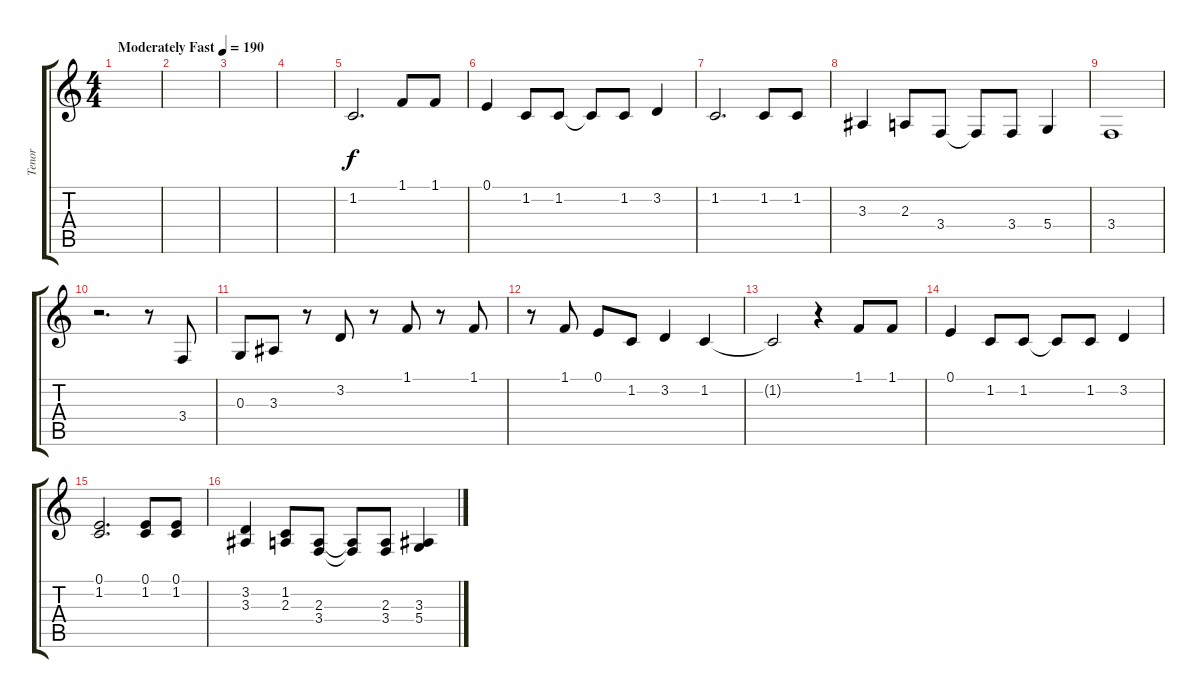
\track ("Tenor" "Tenor") {instrument voiceoohs}
\staff {score tabs}
\tuning (E4 B3 G3 D3 A2 E2) {hide}
\ts (4 4)
\tempo (190 "Moderately Fast")
\clef g2
\ks c
|
|
|
|
1.2.2{d} 1.1.8 1.1.8 |
0.1.4 1.2.8 1.2.8 1.2{t}.8 1.2.8 3.2.4 |
1.2.2{d} 1.2.8 1.2.8 |
3.3.4 2.3.8 3.4.8 3.4{t}.8 3.4.8 5.4.4 |
3.4.1 |
r.2{d} r.8 3.4.8 |
0.3.8 3.3.8 r.8 3.2.8 r.8 1.1.8 r.8 1.1.8 |
r.8 1.1.8 0.1.8 1.2.8 3.2.4 1.2.4 |
1.2{t}.2 r.4 1.1.8 1.1.8 |
0.1.4 1.2.8 1.2.8 1.2{t}.8 1.2.8 3.2.4 |
(0.1 1.2).2{d} (0.1 1.2).8 (0.1 1.2).8 |
(3.2 3.3).4 (1.2 2.3).8 (2.3 3.4).8 (2.3{t} 3.4{t}).8 (2.3 3.4).8 (3.3 5.4).4
